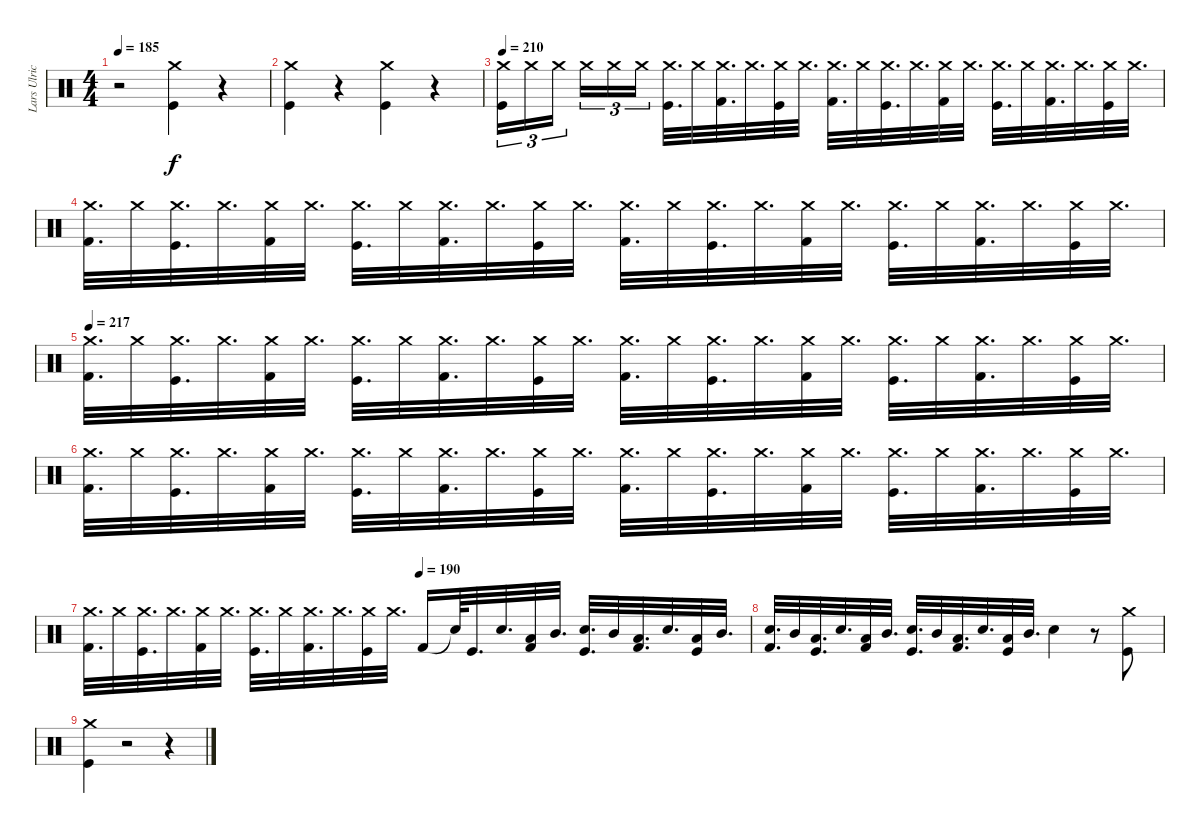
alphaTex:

\track ("Lars Ulrich" "Lars Ulric") {instrument percussion}
\staff {score}
\articulation defaults
\ts (4 4)
\tempo 185
\clef neutral
\ks c
r.2{dy f} ("Kick (hit)" "Crash medium (hit)").4 r.4 |
("Crash medium (hit)" "Kick (hit)").4 r.4 ("Kick (hit)" "Crash medium (hit)").4 r.4 |
\tempo 210
("Kick (hit)" "Crash medium (hit)").16{tu (3 2)} "Crash medium (hit)".16{tu (3 2)} "Crash medium (hit)".16{tu (3 2) beam splitsecondary} "Crash medium (hit)".16{tu (3 2)} "Crash medium (hit)".16{tu (3 2)} "Crash medium (hit)".16{tu (3 2)} ("Kick (hit)" "Crash medium (hit)").32{d} "Crash medium (hit)".32 ("Kick (hit) 2" "Crash medium (hit)").32{d} "Crash medium (hit)".32{d} ("Kick (hit)" "Crash medium (hit)").32 "Crash medium (hit)".32{d} ("Kick (hit) 2" "Crash medium (hit)").32{d} "Crash medium (hit)".32 ("Kick (hit)" "Crash medium (hit)").32{d} "Crash medium (hit)".32{d} ("Kick (hit) 2" "Crash medium (hit)").32 "Crash medium (hit)".32{d} ("Kick (hit)" "Crash medium (hit)").32{d} "Crash medium (hit)".32 ("Kick (hit) 2" "Crash medium (hit)").32{d} "Crash medium (hit)".32{d} ("Kick (hit)" "Crash medium (hit)").32 "Crash medium (hit)".32{d} |
("Kick (hit) 2" "Crash medium (hit)").32{d} "Crash medium (hit)".32 ("Kick (hit)" "Crash medium (hit)").32{d} "Crash medium (hit)".32{d} ("Kick (hit) 2" "Crash medium (hit)").32 "Crash medium (hit)".32{d} ("Kick (hit)" "Crash medium (hit)").32{d} "Crash medium (hit)".32 ("Kick (hit) 2" "Crash medium (hit)").32{d} "Crash medium (hit)".32{d} ("Kick (hit)" "Crash medium (hit)").32 "Crash medium (hit)".32{d} ("Kick (hit) 2" "Crash medium (hit)").32{d} "Crash medium (hit)".32 ("Kick (hit)" "Crash medium (hit)").32{d} "Crash medium (hit)".32{d} ("Kick (hit) 2" "Crash medium (hit)").32 "Crash medium (hit)".32{d} ("Kick (hit)" "Crash medium (hit)").32{d} "Crash medium (hit)".32 ("Kick (hit) 2" "Crash medium (hit)").32{d} "Crash medium (hit)".32{d} ("Kick (hit)" "Crash medium (hit)").32 "Crash medium (hit)".32{d} |
\tempo 217
("Kick (hit) 2" "Crash medium (hit)").32{d} "Crash medium (hit)".32 ("Kick (hit)" "Crash medium (hit)").32{d} "Crash medium (hit)".32{d} ("Kick (hit) 2" "Crash medium (hit)").32 "Crash medium (hit)".32{d} ("Kick (hit)" "Crash medium (hit)").32{d} "Crash medium (hit)".32 ("Kick (hit) 2" "Crash medium (hit)").32{d} "Crash medium (hit)".32{d} ("Kick (hit)" "Crash medium (hit)").32 "Crash medium (hit)".32{d} ("Kick (hit) 2" "Crash medium (hit)").32{d} "Crash medium (hit)".32 ("Kick (hit)" "Crash medium (hit)").32{d} "Crash medium (hit)".32{d} ("Kick (hit) 2" "Crash medium (hit)").32 "Crash medium (hit)".32{d} ("Kick (hit)" "Crash medium (hit)").32{d} "Crash medium (hit)".32 ("Kick (hit) 2" "Crash medium (hit)").32{d} "Crash medium (hit)".32{d} ("Kick (hit)" "Crash medium (hit)").32 "Crash medium (hit)".32{d} |
("Kick (hit) 2" "Crash medium (hit)").32{d} "Crash medium (hit)".32 ("Kick (hit)" "Crash medium (hit)").32{d} "Crash medium (hit)".32{d} ("Kick (hit) 2" "Crash medium (hit)").32 "Crash medium (hit)".32{d} ("Kick (hit)" "Crash medium (hit)").32{d} "Crash medium (hit)".32 ("Kick (hit) 2" "Crash medium (hit)").32{d} "Crash medium (hit)".32{d} ("Kick (hit)" "Crash medium (hit)").32 "Crash medium (hit)".32{d} ("Kick (hit) 2" "Crash medium (hit)").32{d} "Crash medium (hit)".32 ("Kick (hit)" "Crash medium (hit)").32{d} "Crash medium (hit)".32{d} ("Kick (hit) 2" "Crash medium (hit)").32 "Crash medium (hit)".32{d} ("Kick (hit)" "Crash medium (hit)").32{d} "Crash medium (hit)".32 ("Kick (hit) 2" "Crash medium (hit)").32{d} "Crash medium (hit)".32{d} ("Kick (hit)" "Crash medium (hit)").32 "Crash medium (hit)".32{d} |
\tempo (190 0.5)
("Kick (hit) 2" "Crash medium (hit)").32{d} "Crash medium (hit)".32 ("Kick (hit)" "Crash medium (hit)").32{d} "Crash medium (hit)".32{d} ("Kick (hit) 2" "Crash medium (hit)").32 "Crash medium (hit)".32{d} ("Kick (hit)" "Crash medium (hit)").32{d} "Crash medium (hit)".32 ("Kick (hit) 2" "Crash medium (hit)").32{d} "Crash medium (hit)".32{d} ("Kick (hit)" "Crash medium (hit)").32 "Crash medium (hit)".32{d} "Kick (hit) 2".16 "Snare (hit)"{t}.64 "Kick (hit)".32{d} "Snare (hit) 2".32{d} ("Low Tom (hit)" "Kick (hit) 2").32 "Mid Tom (hit)".32{d} ("Snare (hit) 2" "Kick (hit)").32{d} "Mid Tom (hit)".32 ("Low Tom (hit)" "Kick (hit) 2").32{d} "Snare (hit) 2".32{d} ("Low Tom (hit)" "Kick (hit)").32 "Mid Tom (hit)".32{d} |
("Snare (hit) 2" "Kick (hit) 2").32{d} "Mid Tom (hit)".32 ("Low Tom (hit)" "Kick (hit)").32{d} "Snare (hit) 2".32{d} ("Low Tom (hit)" "Kick (hit) 2").32 "Mid Tom (hit)".32{d} ("Snare (hit) 2" "Kick (hit)").32{d} "Mid Tom (hit)".32 ("Low Tom (hit)" "Kick (hit) 2").32{d} "Snare (hit) 2".32{d} ("Low Tom (hit)" "Kick (hit)").32 "Mid Tom (hit)".32{d} "Snare (hit) 2".4 r.8 ("Kick (hit)" "Crash medium (hit)").8 |
("Kick (hit)" "Crash medium (hit)").4 r.2 r.4
